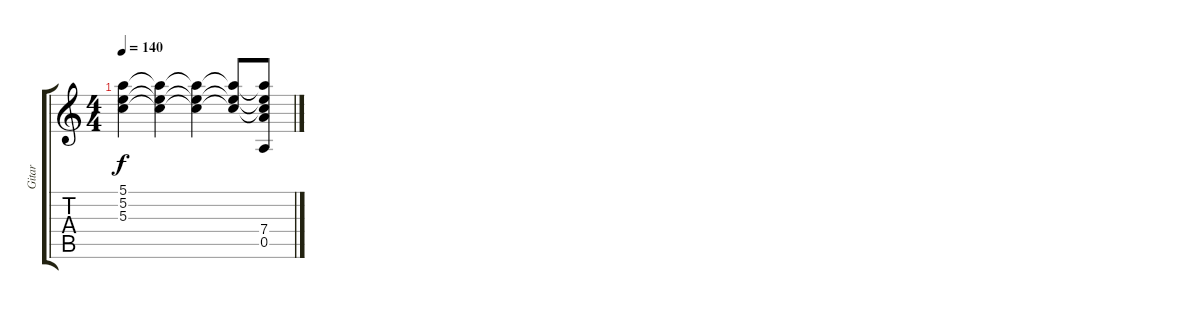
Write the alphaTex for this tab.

\track ("Gitar" "Gitar") {instrument acousticguitarsteel}
\staff {score tabs}
\tuning (E4 B3 G3 D3 A2 E2) {hide}
\ts (4 4)
\tempo 140
\clef g2
\ks c
(5.1{t} 5.2{t} 5.3{t}).4{dy f} (5.1{t} 5.2{t} 5.3{t}).4 (5.1{t} 5.2{t} 5.3{t}).4 (5.1{t} 5.2{t} 5.3{t}).8 (5.1{t} 5.2{t} 5.3{t} 7.4{t} 0.5{t}).8
